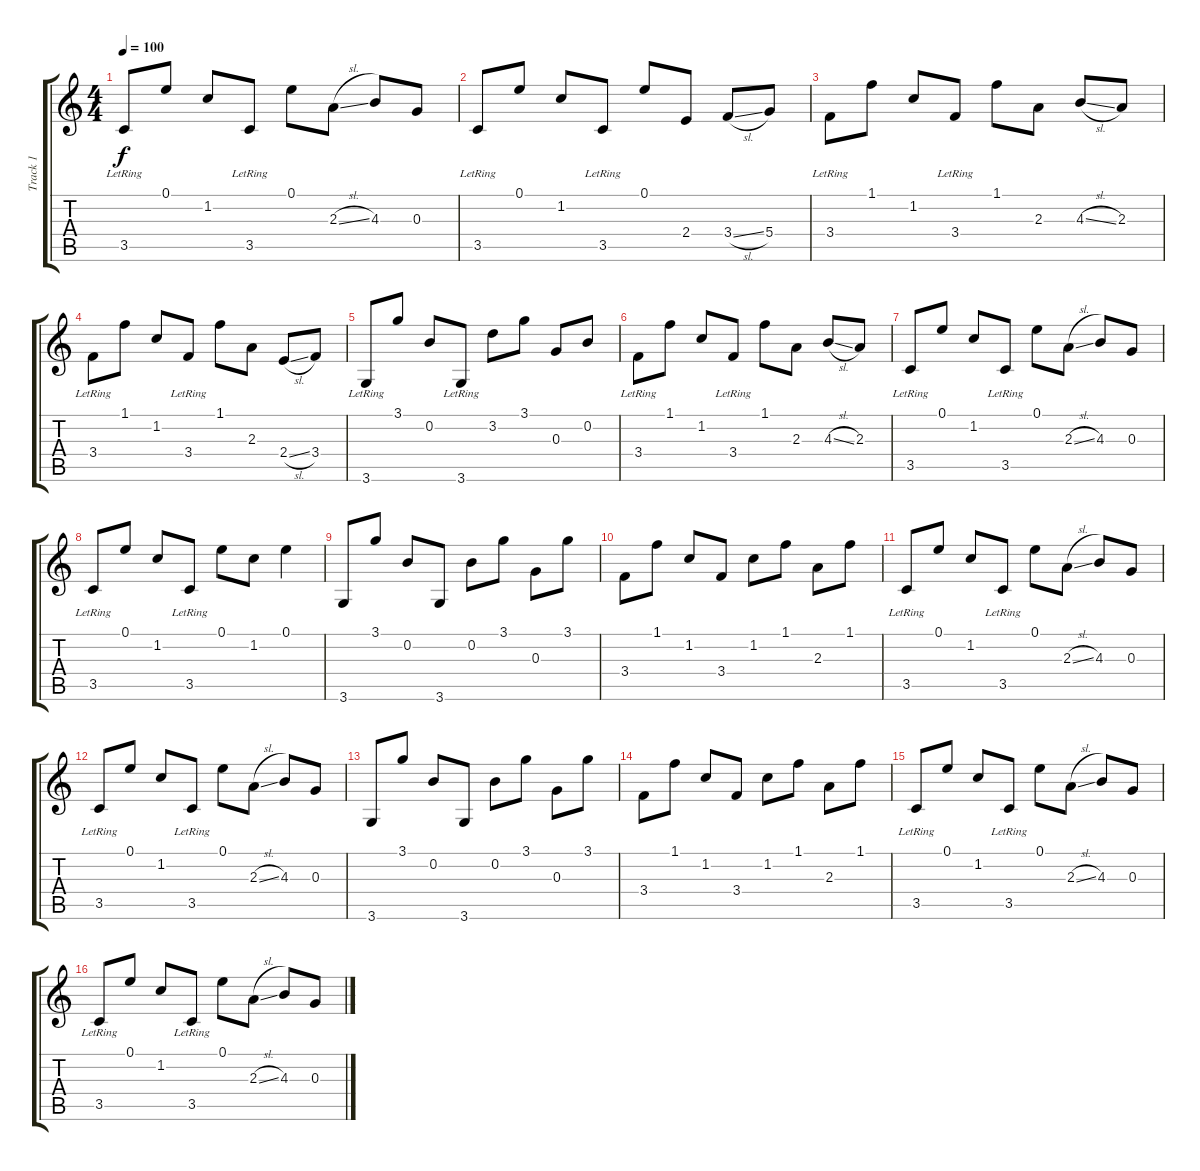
\track ("Track 1" "Track 1") {instrument electricguitarclean}
\staff {score tabs}
\tuning (E4 B3 G3 D3 A2 E2) {hide}
\ts (4 4)
\tempo 100
\clef g2
\ks c
3.5{lr}.8{dy f} 0.1.8 1.2.8 3.5{lr}.8 0.1.8 2.3{sl}.8 4.3.8 0.3.8 |
3.5{lr}.8 0.1.8 1.2.8 3.5{lr}.8 0.1.8 2.4.8 3.4{sl}.8 5.4.8 |
3.4{lr}.8 1.1.8 1.2.8 3.4{lr}.8 1.1.8 2.3.8 4.3{sl}.8 2.3.8 |
3.4{lr}.8 1.1.8 1.2.8 3.4{lr}.8 1.1.8 2.3.8 2.4{sl}.8 3.4.8 |
3.6{lr}.8 3.1.8 0.2.8 3.6{lr}.8 3.2.8 3.1.8 0.3.8 0.2.8 |
3.4{lr}.8 1.1.8 1.2.8 3.4{lr}.8 1.1.8 2.3.8 4.3{sl}.8 2.3.8 |
3.5{lr}.8 0.1.8 1.2.8 3.5{lr}.8 0.1.8 2.3{sl}.8 4.3.8 0.3.8 |
3.5{lr}.8 0.1.8 1.2.8 3.5{lr}.8 0.1.8 1.2.8 0.1.4 |
3.6.8 3.1.8 0.2.8 3.6.8 0.2.8 3.1.8 0.3.8 3.1.8 |
3.4.8 1.1.8 1.2.8 3.4.8 1.2.8 1.1.8 2.3.8 1.1.8 |
3.5{lr}.8 0.1.8 1.2.8 3.5{lr}.8 0.1.8 2.3{sl}.8 4.3.8 0.3.8 |
3.5{lr}.8 0.1.8 1.2.8 3.5{lr}.8 0.1.8 2.3{sl}.8 4.3.8 0.3.8 |
3.6.8 3.1.8 0.2.8 3.6.8 0.2.8 3.1.8 0.3.8 3.1.8 |
3.4.8 1.1.8 1.2.8 3.4.8 1.2.8 1.1.8 2.3.8 1.1.8 |
3.5{lr}.8 0.1.8 1.2.8 3.5{lr}.8 0.1.8 2.3{sl}.8 4.3.8 0.3.8 |
3.5{lr}.8 0.1.8 1.2.8 3.5{lr}.8 0.1.8 2.3{sl}.8 4.3.8 0.3.8
